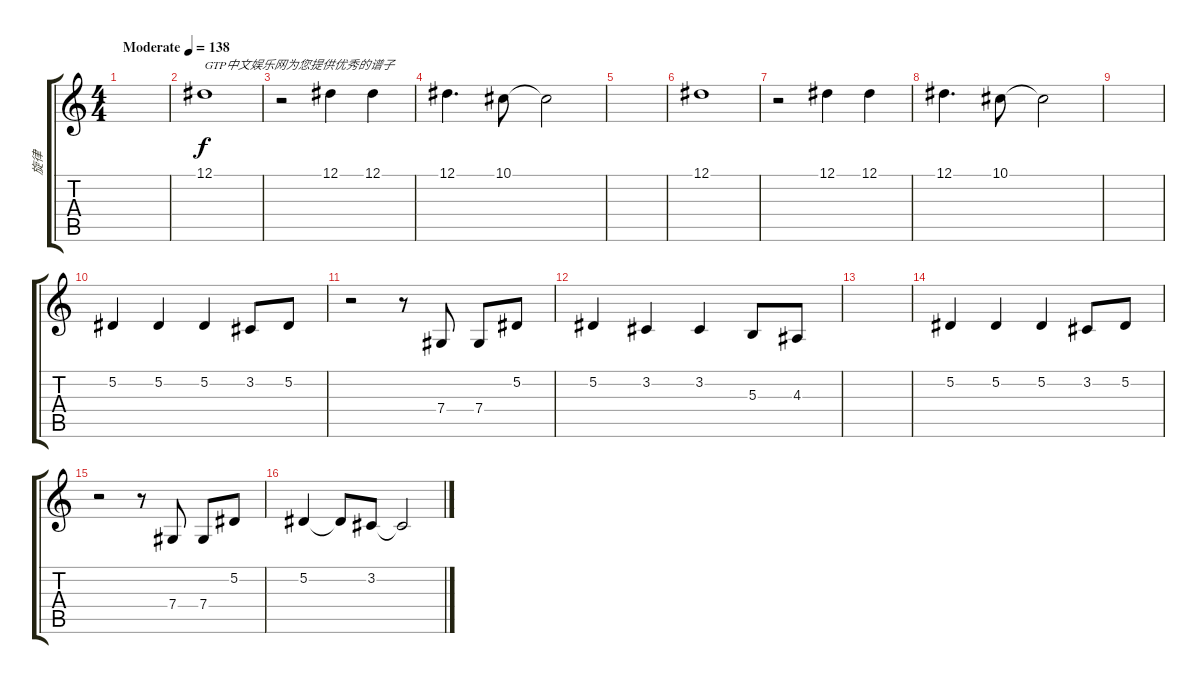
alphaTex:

\track ("旋律" "旋律") {instrument cello}
\staff {score tabs}
\tuning (Eb4 Bb3 Gb3 Db3 Ab2 Eb2) {hide}
\ts (4 4)
\tempo (138 "Moderate")
\clef g2
\ks c
|
12.1.1{txt "GTP中文娱乐网为您提供优秀的谱子"} |
r.2 12.1.4 12.1.4 |
12.1.4{d} 10.1.8 10.1{t}.2 |
|
12.1.1 |
r.2 12.1.4 12.1.4 |
12.1.4{d} 10.1.8 10.1{t}.2 |
|
5.2.4 5.2.4 5.2.4 3.2.8 5.2.8 |
r.2 r.8 7.4.8 7.4.8 5.2.8 |
5.2.4 3.2.4 3.2.4 5.3.8 4.3.8 |
|
5.2.4 5.2.4 5.2.4 3.2.8 5.2.8 |
r.2 r.8 7.4.8 7.4.8 5.2.8 |
5.2.4 5.2{t}.8 3.2.8 3.2{t}.2
